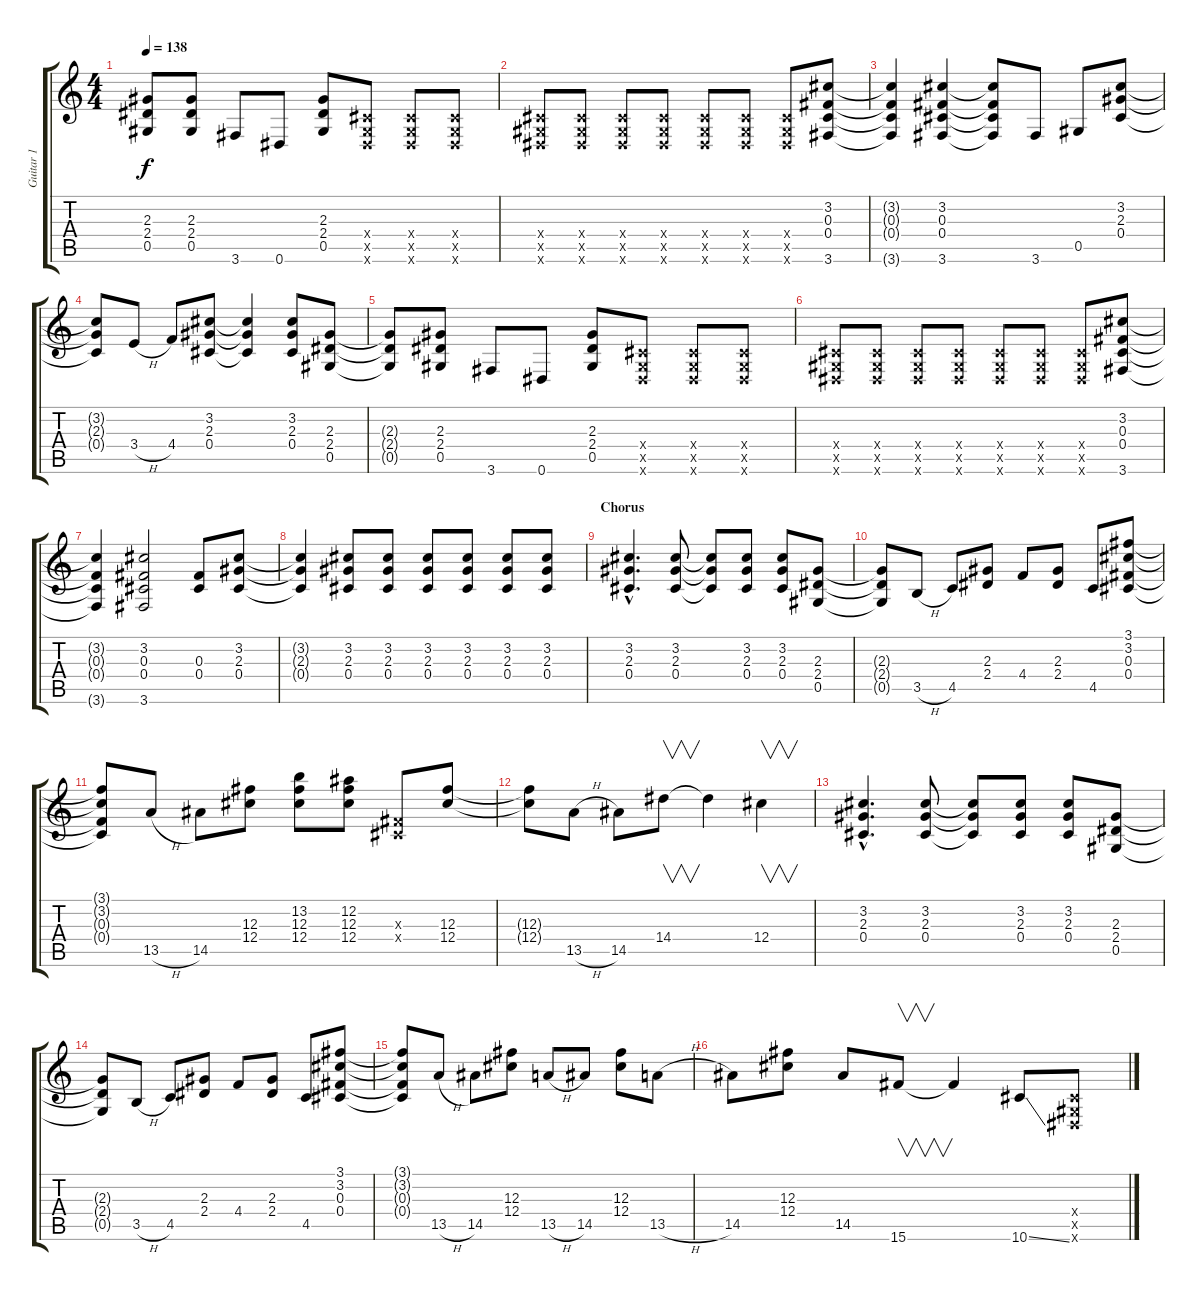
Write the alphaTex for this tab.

\track ("Guitar 1" "Guitar 1") {instrument overdrivenguitar}
\staff {score tabs}
\tuning (Eb4 Bb3 Gb3 Db3 Ab2 Eb2) {hide}
\ts (4 4)
\tempo 138
\clef g2
\ks c
(2.3{t} 2.4{t} 0.5{t}).8{dy f volume 13 balance 15 instrument overdrivenguitar} (2.3 2.4 0.5).8 3.6.8 0.6.8 (2.3 2.4 0.5).8 (0.4{x} 0.5{x} 0.6{x}).8 (0.4{x} 0.5{x} 0.6{x}).8 (0.4{x} 0.5{x} 0.6{x}).8 |
(0.4{x} 0.5{x} 0.6{x}).8 (0.4{x} 0.5{x} 0.6{x}).8 (0.4{x} 0.5{x} 0.6{x}).8 (0.4{x} 0.5{x} 0.6{x}).8 (0.4{x} 0.5{x} 0.6{x}).8 (0.4{x} 0.5{x} 0.6{x}).8 (0.4{x} 0.5{x} 0.6{x}).8 (3.2 0.3 0.4 3.6).8 |
(3.2{t} 0.3{t} 0.4{t} 3.6{t}).4 (3.2 0.3 0.4 3.6).4 (3.2{t} 0.3{t} 0.4{t} 3.6{t}).8 3.6.8 0.5.8 (3.2 2.3 0.4).8 |
(3.2{t} 2.3{t} 0.4{t}).8 3.4{h}.8 4.4.8 (3.2 2.3 0.4).8 (3.2{t} 2.3{t} 0.4{t}).4 (3.2 2.3 0.4).8 (2.3 2.4 0.5).8 |
(2.3{t} 2.4{t} 0.5{t}).8 (2.3 2.4 0.5).8 3.6.8 0.6.8 (2.3 2.4 0.5).8 (0.4{x} 0.5{x} 0.6{x}).8 (0.4{x} 0.5{x} 0.6{x}).8 (0.4{x} 0.5{x} 0.6{x}).8 |
(0.4{x} 0.5{x} 0.6{x}).8 (0.4{x} 0.5{x} 0.6{x}).8 (0.4{x} 0.5{x} 0.6{x}).8 (0.4{x} 0.5{x} 0.6{x}).8 (0.4{x} 0.5{x} 0.6{x}).8 (0.4{x} 0.5{x} 0.6{x}).8 (0.4{x} 0.5{x} 0.6{x}).8 (3.2 0.3 0.4 3.6).8 |
(3.2{t} 0.3{t} 0.4{t} 3.6{t}).4 (3.2 0.3 0.4 3.6).2 (0.3 0.4).8 (3.2 2.3 0.4).8 |
(3.2{t} 2.3{t} 0.4{t}).4 (3.2 2.3 0.4).8 (3.2 2.3 0.4).8 (3.2 2.3 0.4).8 (3.2 2.3 0.4).8 (3.2 2.3 0.4).8 (3.2 2.3 0.4).8 |
\section ("" "Chorus")
(3.2{hac} 2.3{hac} 0.4{hac}).4{d} (3.2 2.3 0.4).8 (3.2{t} 2.3{t} 0.4{t}).8 (3.2 2.3 0.4).8 (3.2 2.3 0.4).8 (2.3 2.4 0.5).8 |
(2.3{t} 2.4{t} 0.5{t}).8 3.5{h}.8 4.5.8 (2.3 2.4).8 4.4.8 (2.3 2.4).8 4.5.8 (3.1 3.2 0.3 0.4).8 |
(3.1{t} 3.2{t} 0.3{t} 0.4{t}).8 13.5{h}.8 14.5.8 (12.3 12.4).8 (13.2 12.3 12.4).8 (12.2 12.3 12.4).8 (0.3{x} 0.4{x}).8 (12.3 12.4).8 |
(12.3{t} 12.4{t}).8 13.5{h}.8 14.5.8 14.4.8{v} 14.4{t}.4 12.4.4{v} |
(3.2{hac} 2.3{hac} 0.4{hac}).4{d} (3.2 2.3 0.4).8 (3.2{t} 2.3{t} 0.4{t}).8 (3.2 2.3 0.4).8 (3.2 2.3 0.4).8 (2.3 2.4 0.5).8 |
(2.3{t} 2.4{t} 0.5{t}).8 3.5{h}.8 4.5.8 (2.3 2.4).8 4.4.8 (2.3 2.4).8 4.5.8 (3.1 3.2 0.3 0.4).8 |
(3.1{t} 3.2{t} 0.3{t} 0.4{t}).8 13.5{h}.8 14.5.8 (12.3 12.4).8 13.5{h}.8 14.5.8 (12.3 12.4).8 13.5{h}.8 |
14.5.8 (12.3 12.4).8 14.5.8 15.6.8{v} 15.6{t}.4 10.6{ss}.8 (0.4{x} 0.5{x} 0.6{x}).8
